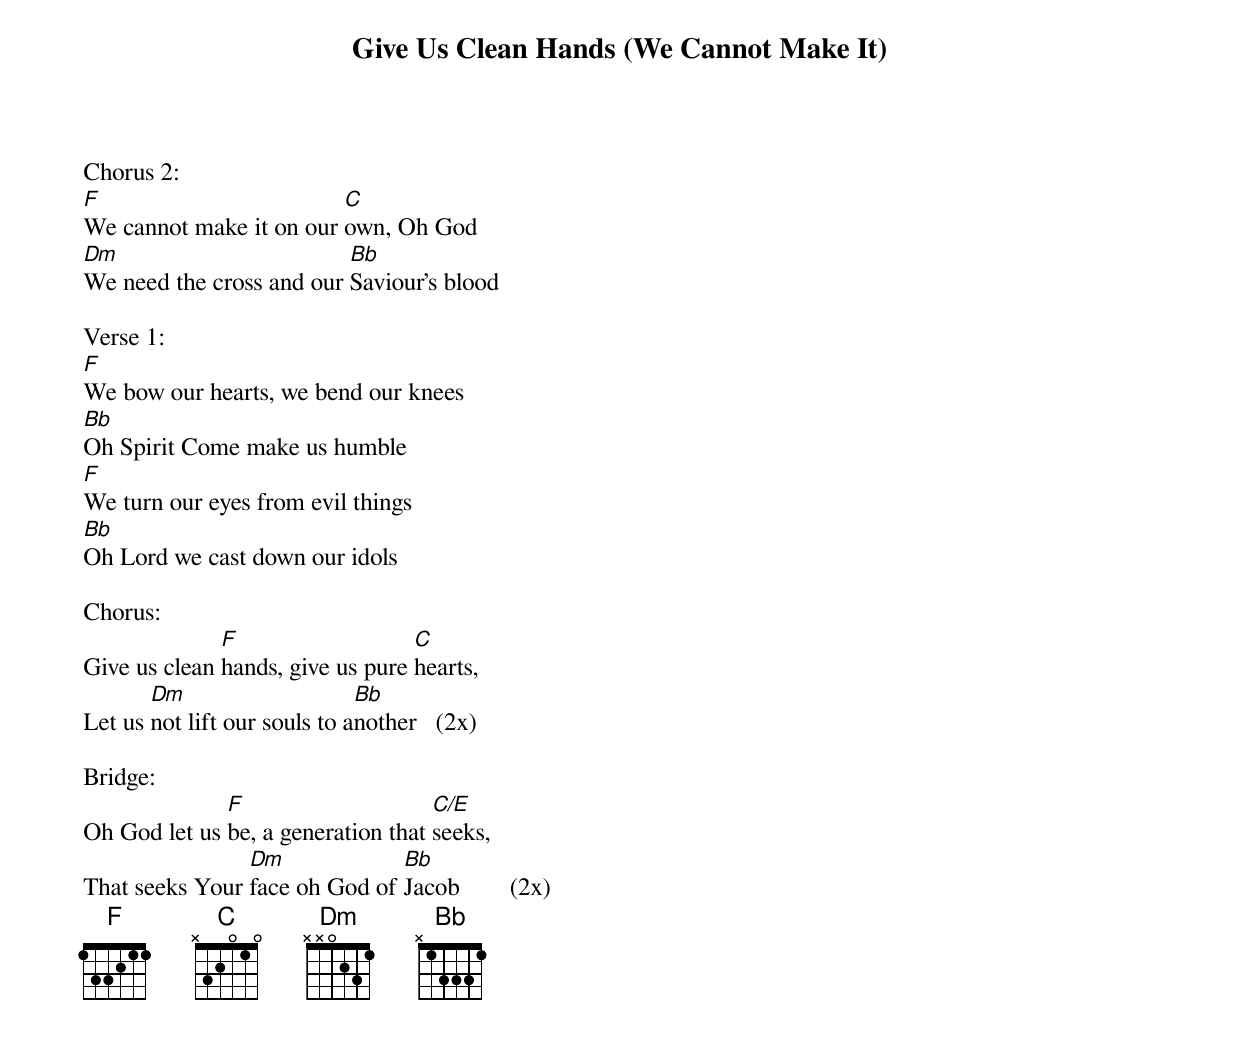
{title:Give Us Clean Hands (We Cannot Make It)}
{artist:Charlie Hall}
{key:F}

Chorus 2:
[F]We cannot make it on our [C]own, Oh God
[Dm]We need the cross and our [Bb]Saviour’s blood

Verse 1:
[F]We bow our hearts, we bend our knees
[Bb]Oh Spirit Come make us humble
[F]We turn our eyes from evil things
[Bb]Oh Lord we cast down our idols

Chorus:
Give us clean [F]hands, give us pure [C]hearts,
Let us [Dm]not lift our souls to a[Bb]nother   (2x)

Bridge:
Oh God let us [F]be, a generation that [C/E]seeks,
That seeks Your [Dm]face oh God of [Bb]Jacob        (2x)
